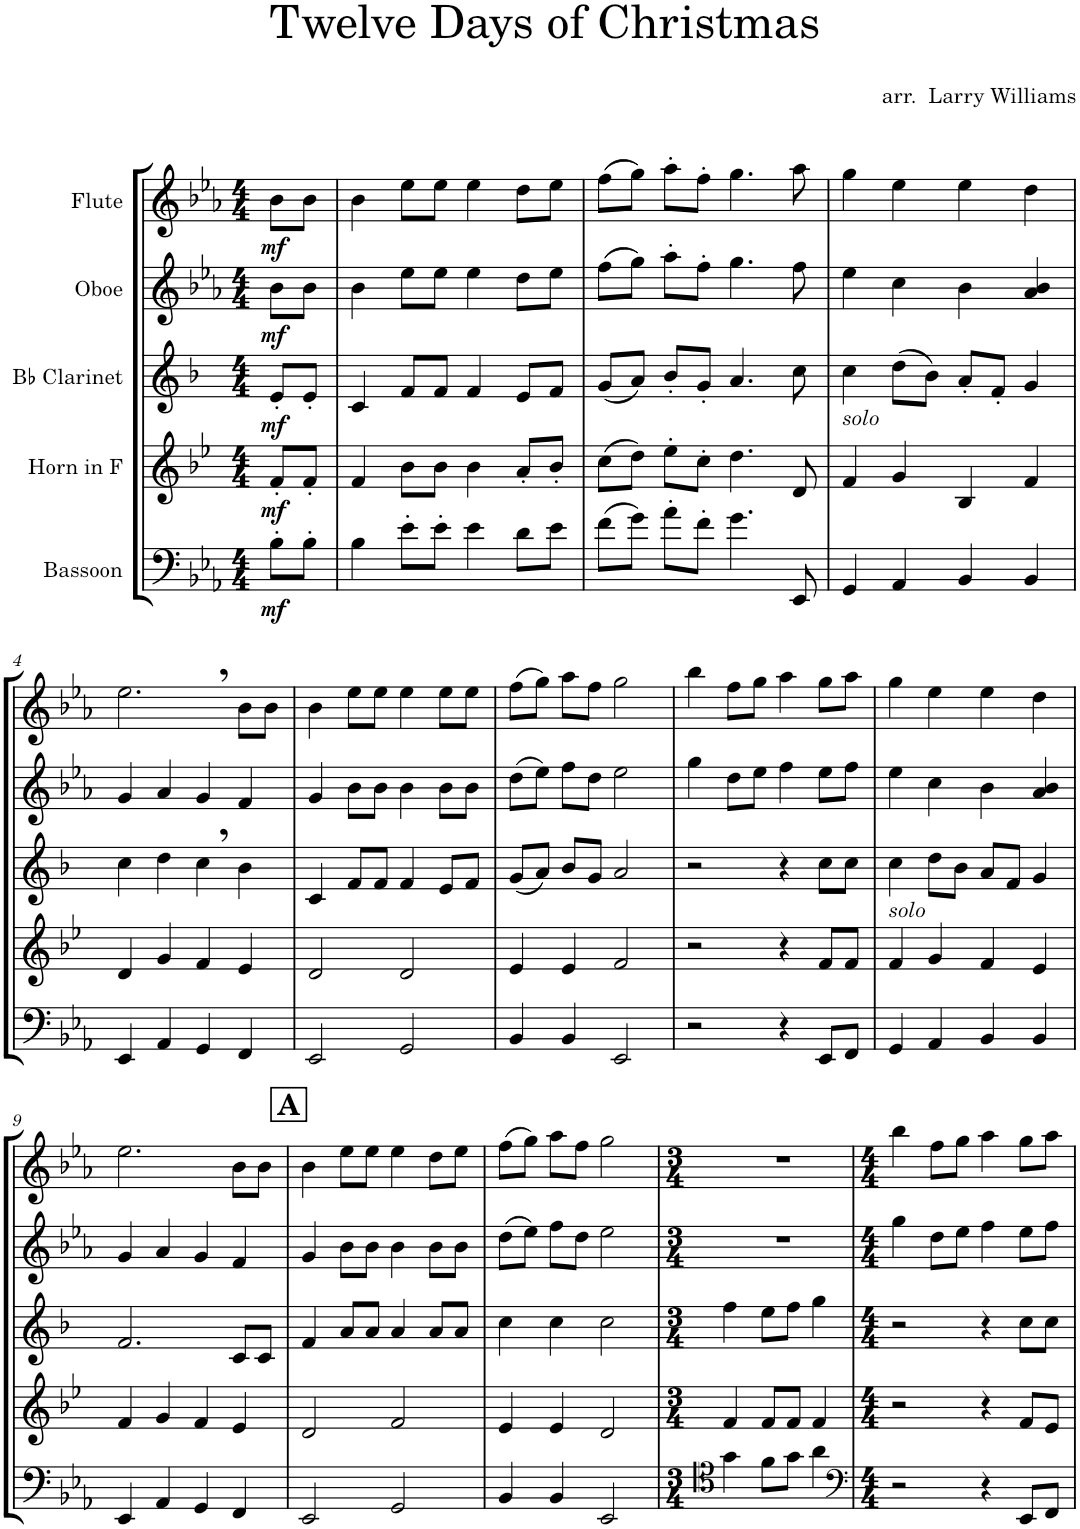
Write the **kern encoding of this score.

**kern	**dynam	**kern	**dynam	**kern	**dynam	**kern	**dynam	**kern	**dynam
*part5	*part5	*part4	*part4	*part3	*part3	*part2	*part2	*part1	*part1
*staff5	*staff5	*staff4	*staff4	*staff3	*staff3	*staff2	*staff2	*staff1	*staff1
*I"Bassoon	*	*I"Horn in F	*	*I"Bb Clarinet	*	*I"Oboe	*	*I"Flute	*
*I'Bsn	*	*I'Hn	*	*I'Cl	*	*I'Ob	*	*I'Fl	*
*clefF4	*	*clefG2	*	*clefG2	*	*clefG2	*	*clefG2	*
*	*	*Trd4c7	*	*Trd1c2	*	*	*	*	*
*k[b-e-a-]	*	*k[b-e-]	*	*k[b-]	*	*k[b-e-a-]	*	*k[b-e-a-]	*
*M4/4	*	*M4/4	*	*M4/4	*	*M4/4	*	*M4/4	*
=	=	=	=	=	=	=	=	=	=
!	!LO:DY:b	!	!LO:DY:b	!	!LO:DY:b	!	!LO:DY:b	!	!LO:DY:b
8B-'\L	mf	8f'/L	mf	8e'/L	mf	8b-\L	mf	8b-\L	mf
8B-'\J	.	8f'/J	.	8e'/J	.	8b-\J	.	8b-\J	.
=1	=1	=1	=1	=1	=1	=1	=1	=1	=1
4B-\	.	4f/	.	4c/	.	4b-\	.	4b-\	.
8e-'\L	.	8b-\L	.	8f/L	.	8ee-\L	.	8ee-\L	.
8e-'\J	.	8b-\J	.	8f/J	.	8ee-\J	.	8ee-\J	.
4e-\	.	4b-\	.	4f/	.	4ee-\	.	4ee-\	.
8d\L	.	8a'/L	.	8e/L	.	8dd\L	.	8dd\L	.
8e-\J	.	8b-'/J	.	8f/J	.	8ee-\J	.	8ee-\J	.
=2	=2	=2	=2	=2	=2	=2	=2	=2	=2
(8f\L	.	(8cc\L	.	(8g/L	.	(8ff\L	.	(8ff\L	.
8g\J)	.	8dd\J)	.	8a/J)	.	8gg\J)	.	8gg\J)	.
8a-'\L	.	8ee-'\L	.	8b-'/L	.	8aa-'\L	.	8aa-'\L	.
8f'\J	.	8cc'\J	.	8g'/J	.	8ff'\J	.	8ff'\J	.
4.g\	.	4.dd\	.	4.a/	.	4.gg\	.	4.gg\	.
8EE-/	.	8d/	.	8cc\	.	8ff\	.	8aa-\	.
=3	=3	=3	=3	=3	=3	=3	=3	=3	=3
!	!	!	!	!LO:TX:b:i:t=solo	!	!	!	!	!
4GG/	.	4f/	.	4cc\	.	4ee-\	.	4gg\	.
4AA-/	.	4g/	.	(8dd\L	.	4cc\	.	4ee-\	.
.	.	.	.	8b-\J)	.	.	.	.	.
4BB-/	.	4B-/	.	8a'/L	.	4b-\	.	4ee-\	.
.	.	.	.	8f'/J	.	.	.	.	.
4BB-/	.	4f/	.	4g/	.	4a-/ 4b-/	.	4dd\	.
!!LO:LB:g=z
=4	=4	=4	=4	=4	=4	=4	=4	=4	=4
4EE-/	.	4d/	.	4cc\	.	4g/	.	2.ee-,\	.
4AA-/	.	4g/	.	4dd\	.	4a-/	.	.	.
4GG/	.	4f/	.	4cc,\	.	4g/	.	.	.
4FF/	.	4e-/	.	4b-\	.	4f/	.	8b-\L	.
.	.	.	.	.	.	.	.	8b-\J	.
=5	=5	=5	=5	=5	=5	=5	=5	=5	=5
2EE-/	.	2d/	.	4c/	.	4g/	.	4b-\	.
.	.	.	.	8f/L	.	8b-\L	.	8ee-\L	.
.	.	.	.	8f/J	.	8b-\J	.	8ee-\J	.
2GG/	.	2d/	.	4f/	.	4b-\	.	4ee-\	.
.	.	.	.	8e/L	.	8b-\L	.	8ee-\L	.
.	.	.	.	8f/J	.	8b-\J	.	8ee-\J	.
=6	=6	=6	=6	=6	=6	=6	=6	=6	=6
4BB-/	.	4e-/	.	(8g/L	.	(8dd\L	.	(8ff\L	.
.	.	.	.	8a/J)	.	8ee-\J)	.	8gg\J)	.
4BB-/	.	4e-/	.	8b-/L	.	8ff\L	.	8aa-\L	.
.	.	.	.	8g/J	.	8dd\J	.	8ff\J	.
2EE-/	.	2f/	.	2a/	.	2ee-\	.	2gg\	.
=7	=7	=7	=7	=7	=7	=7	=7	=7	=7
2r	.	2r	.	2r	.	4gg\	.	4bb-\	.
.	.	.	.	.	.	8dd\L	.	8ff\L	.
.	.	.	.	.	.	8ee-\J	.	8gg\J	.
4r	.	4r	.	4r	.	4ff\	.	4aa-\	.
8EE-/L	.	8f/L	.	8cc\L	.	8ee-\L	.	8gg\L	.
8FF/J	.	8f/J	.	8cc\J	.	8ff\J	.	8aa-\J	.
=8	=8	=8	=8	=8	=8	=8	=8	=8	=8
!	!	!	!	!LO:TX:b:i:t=solo	!	!	!	!	!
4GG/	.	4f/	.	4cc\	.	4ee-\	.	4gg\	.
4AA-/	.	4g/	.	8dd\L	.	4cc\	.	4ee-\	.
.	.	.	.	8b-\J	.	.	.	.	.
4BB-/	.	4f/	.	8a/L	.	4b-\	.	4ee-\	.
.	.	.	.	8f/J	.	.	.	.	.
4BB-/	.	4e-/	.	4g/	.	4a-/ 4b-/	.	4dd\	.
!!LO:LB:g=z
=9	=9	=9	=9	=9	=9	=9	=9	=9	=9
4EE-/	.	4f/	.	2.f/	.	4g/	.	2.ee-\	.
4AA-/	.	4g/	.	.	.	4a-/	.	.	.
4GG/	.	4f/	.	.	.	4g/	.	.	.
4FF/	.	4e-/	.	8c/L	.	4f/	.	8b-\L	.
.	.	.	.	8c/J	.	.	.	8b-\J	.
!!LO:REH:place=s1:a:B:cj:fs=14:t=A
=10	=10	=10	=10	=10	=10	=10	=10	=10	=10
2EE-/	.	2d/	.	4f/	.	4g/	.	4b-\	.
.	.	.	.	8a/L	.	8b-\L	.	8ee-\L	.
.	.	.	.	8a/J	.	8b-\J	.	8ee-\J	.
2GG/	.	2f/	.	4a/	.	4b-\	.	4ee-\	.
.	.	.	.	8a/L	.	8b-\L	.	8dd\L	.
.	.	.	.	8a/J	.	8b-\J	.	8ee-\J	.
=11	=11	=11	=11	=11	=11	=11	=11	=11	=11
4BB-/	.	4e-/	.	4cc\	.	(8dd\L	.	(8ff\L	.
.	.	.	.	.	.	8ee-\J)	.	8gg\J)	.
4BB-/	.	4e-/	.	4cc\	.	8ff\L	.	8aa-\L	.
.	.	.	.	.	.	8dd\J	.	8ff\J	.
2EE-/	.	2d/	.	2cc\	.	2ee-\	.	2gg\	.
=12	=12	=12	=12	=12	=12	=12	=12	=12	=12
*clefC4	*	*	*	*	*	*	*	*	*
*M3/4	*	*M3/4	*	*M3/4	*	*M3/4	*	*M3/4	*
4g\	.	4f/	.	4ff\	.	2.r	.	2.r	.
8f\L	.	8f/L	.	8ee\L	.	.	.	.	.
8g\J	.	8f/J	.	8ff\J	.	.	.	.	.
4a-\	.	4f/	.	4gg\	.	.	.	.	.
=13	=13	=13	=13	=13	=13	=13	=13	=13	=13
*clefF4	*	*	*	*	*	*	*	*	*
*M4/4	*	*M4/4	*	*M4/4	*	*M4/4	*	*M4/4	*
2r	.	2r	.	2r	.	4gg\	.	4bb-\	.
.	.	.	.	.	.	8dd\L	.	8ff\L	.
.	.	.	.	.	.	8ee-\J	.	8gg\J	.
4r	.	4r	.	4r	.	4ff\	.	4aa-\	.
8EE-/L	.	8f/L	.	8cc\L	.	8ee-\L	.	8gg\L	.
8FF/J	.	8e-/J	.	8cc\J	.	8ff\J	.	8aa-\J	.
=	=	=	=	=	=	=	=	=	=
*-	*-	*-	*-	*-	*-	*-	*-	*-	*-
